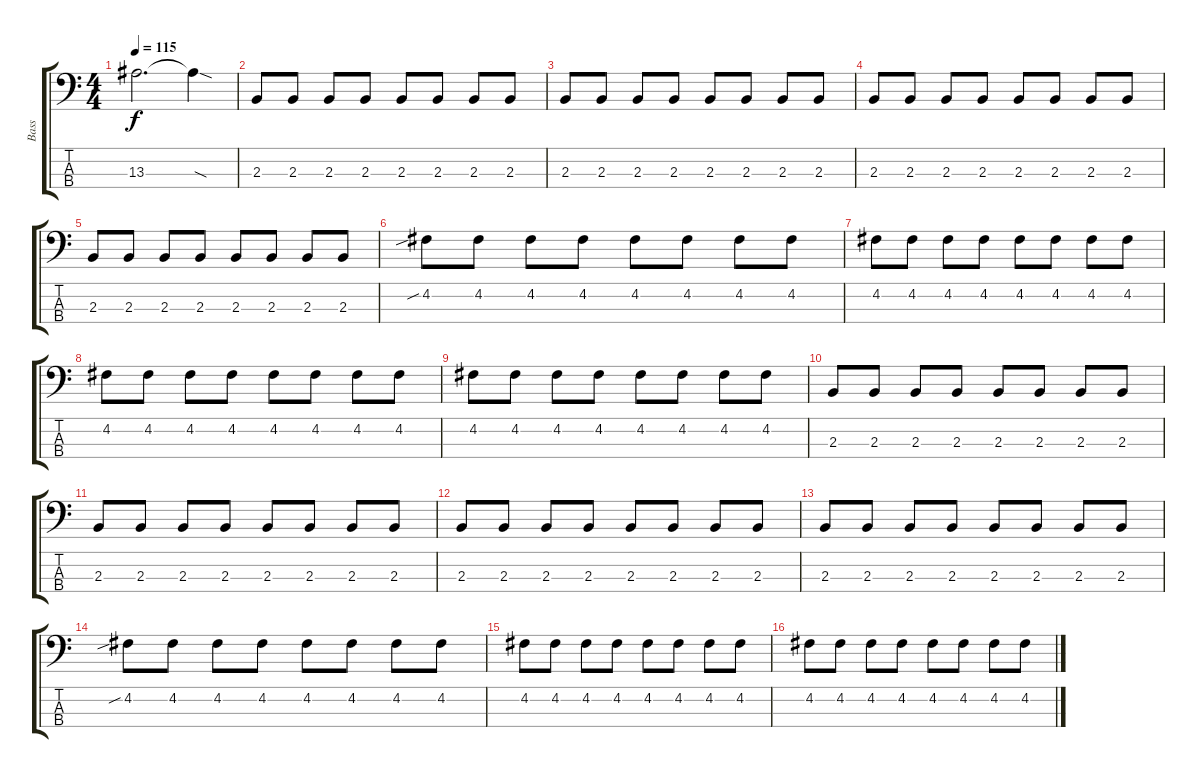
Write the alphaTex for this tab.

\track ("Bass" "Bass") {instrument electricbassfinger}
\staff {score tabs}
\tuning (G2 D2 A1 E1) {hide}
\ts (4 4)
\tempo 115
\clef f4
\ks c
13.3.2{d dy f} 13.3{sod t}.4 |
2.3.8 2.3.8 2.3.8 2.3.8 2.3.8 2.3.8 2.3.8 2.3.8 |
2.3.8 2.3.8 2.3.8 2.3.8 2.3.8 2.3.8 2.3.8 2.3.8 |
2.3.8 2.3.8 2.3.8 2.3.8 2.3.8 2.3.8 2.3.8 2.3.8 |
2.3.8 2.3.8 2.3.8 2.3.8 2.3.8 2.3.8 2.3.8 2.3.8 |
4.2{sib}.8 4.2.8 4.2.8 4.2.8 4.2.8 4.2.8 4.2.8 4.2.8 |
4.2.8 4.2.8 4.2.8 4.2.8 4.2.8 4.2.8 4.2.8 4.2.8 |
4.2.8 4.2.8 4.2.8 4.2.8 4.2.8 4.2.8 4.2.8 4.2.8 |
4.2.8 4.2.8 4.2.8 4.2.8 4.2.8 4.2.8 4.2.8 4.2.8 |
2.3.8 2.3.8 2.3.8 2.3.8 2.3.8 2.3.8 2.3.8 2.3.8 |
2.3.8 2.3.8 2.3.8 2.3.8 2.3.8 2.3.8 2.3.8 2.3.8 |
2.3.8 2.3.8 2.3.8 2.3.8 2.3.8 2.3.8 2.3.8 2.3.8 |
2.3.8 2.3.8 2.3.8 2.3.8 2.3.8 2.3.8 2.3.8 2.3.8 |
4.2{sib}.8 4.2.8 4.2.8 4.2.8 4.2.8 4.2.8 4.2.8 4.2.8 |
4.2.8 4.2.8 4.2.8 4.2.8 4.2.8 4.2.8 4.2.8 4.2.8 |
4.2.8 4.2.8 4.2.8 4.2.8 4.2.8 4.2.8 4.2.8 4.2.8
